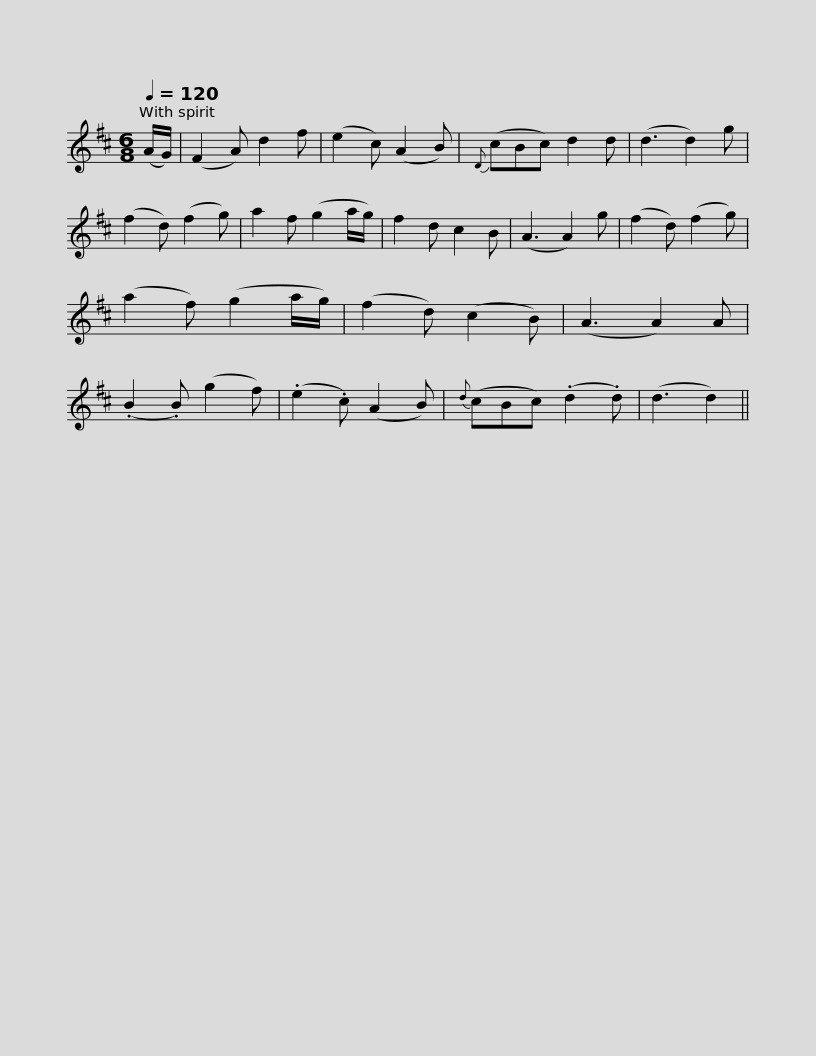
X:1
L:1/8
Q:1/4=120
M:6/8
I:linebreak $
K:D
V:1 treble
V:1
 (A/G/) | (F2 A) d2 f | (e2 c) (A2 B) |{D} (cBc) d2 d | (d3 d2) g | %5
 (f2 d) (f2 g) | a2 f (g2 a/g/) | f2 d c2 B | (A3 A2) g | (f2 d) (f2 g) |$ %10
 (a2 f) (g2 a/g/) | (f2 d) (c2 B) | (A3 A2) A | (.B2 .B) (g2 f) | (.e2 .c) (A2 B) | %15
{d} (cBc) (.d2 .d) | (d3 d2) || %17
